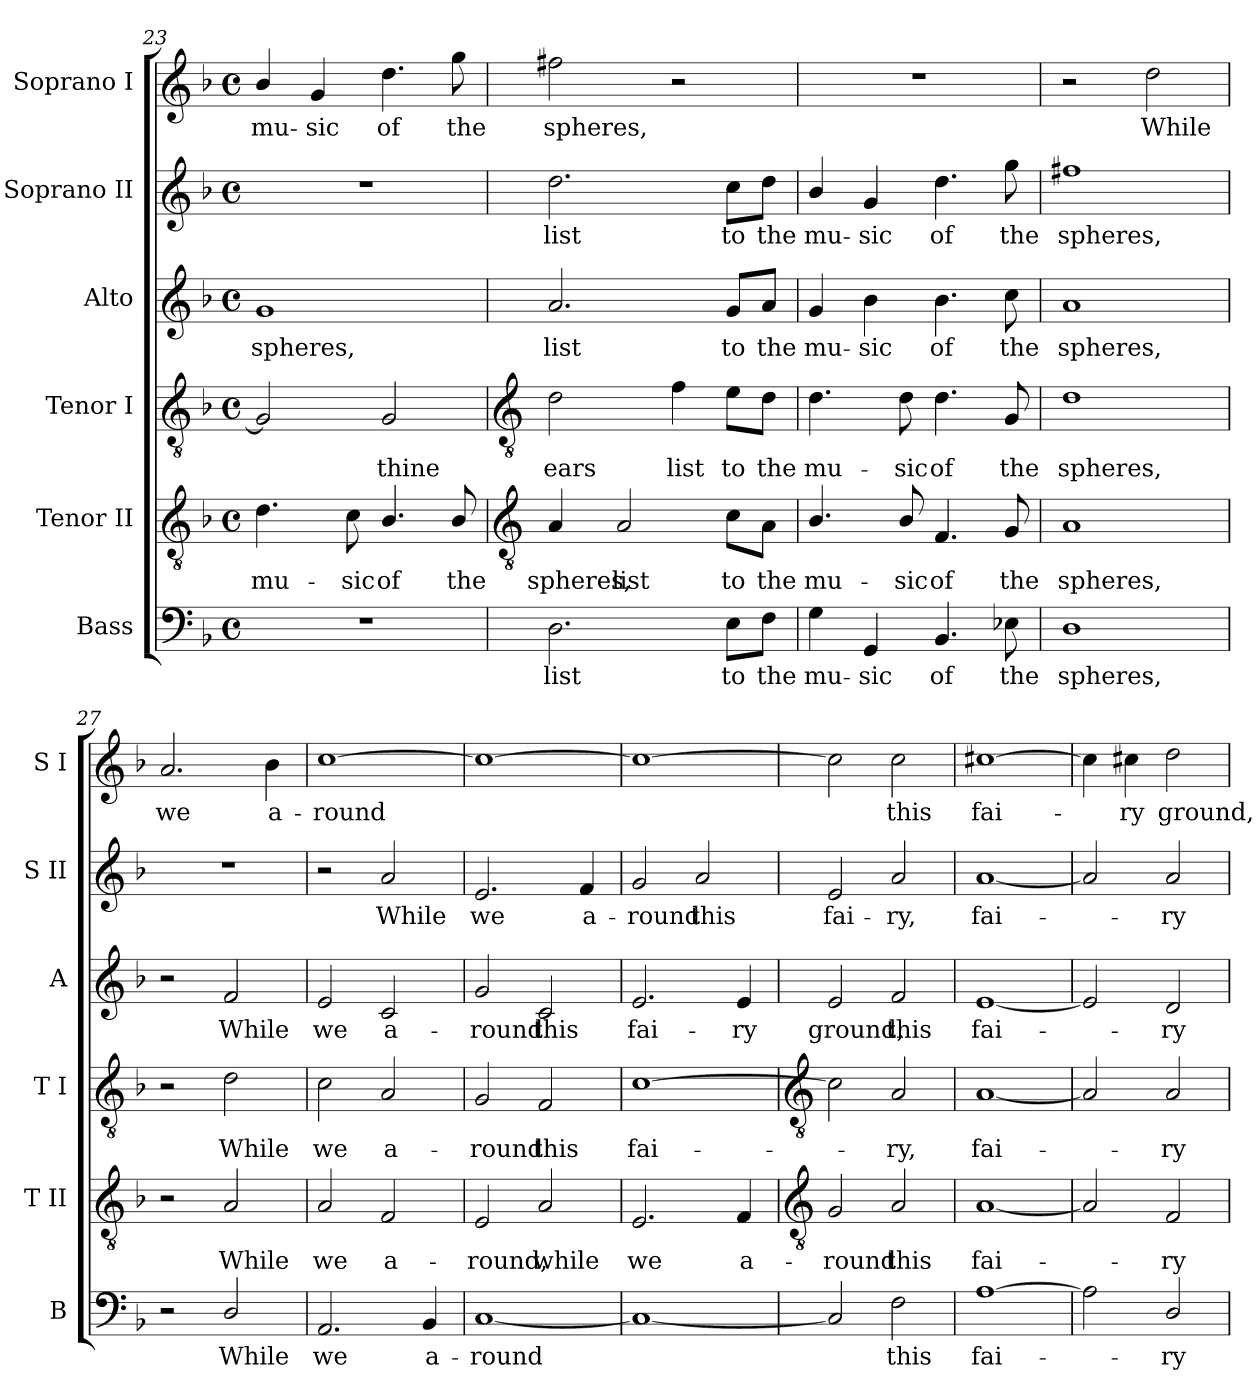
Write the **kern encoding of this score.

**kern	**text	**kern	**text	**kern	**text	**kern	**text	**kern	**text	**kern	**text
*part6	*part6	*part5	*part5	*part4	*part4	*part3	*part3	*part2	*part2	*part1	*part1
*staff6	*staff6	*staff5	*staff5	*staff4	*staff4	*staff3	*staff3	*staff2	*staff2	*staff1	*staff1
*I"Bass	*	*I"Tenor II	*	*I"Tenor I	*	*I"Alto	*	*I"Soprano II	*	*I"Soprano I	*
*I'B	*	*I'T II	*	*I'T I	*	*I'A	*	*I'S II	*	*I'S I	*
*clefF4	*	*clefGv2	*	*clefGv2	*	*clefG2	*	*clefG2	*	*clefG2	*
*k[b-]	*	*k[b-]	*	*k[b-]	*	*k[b-]	*	*k[b-]	*	*k[b-]	*
*F:	*	*F:	*	*F:	*	*F:	*	*F:	*	*F:	*
*M4/4	*	*M4/4	*	*M4/4	*	*M4/4	*	*M4/4	*	*M4/4	*
*met(c)	*	*met(c)	*	*met(c)	*	*met(c)	*	*met(c)	*	*met(c)	*
=23	=23	=23	=23	=23	=23	=23	=23	=23	=23	=23	=23
!	!	!	!LO:LY:b	!	!	!	!LO:LY:b	!	!	!	!LO:LY:b
1r	.	4.d	mu-	2G]	.	1g	spheres,	1r	.	4b-/	mu-
!	!	!	!	!	!	!	!	!	!	!	!LO:LY:b
.	.	.	.	.	.	.	.	.	.	4g	-sic
!	!	!	!LO:LY:b	!	!	!	!	!	!	!	!
.	.	8c	-sic	.	.	.	.	.	.	.	.
!	!	!	!LO:LY:b	!	!LO:LY:b	!	!	!	!	!	!LO:LY:b
.	.	4.B-/	of	2G	thine	.	.	.	.	4.dd	of
!	!	!	!LO:LY:b	!	!	!	!	!	!	!	!LO:LY:b
.	.	8B-/	the	.	.	.	.	.	.	8gg	the
!!LO:LB:g=z
=24	=24	=24	=24	=24	=24	=24	=24	=24	=24	=24	=24
*	*	*clefGv2	*	*clefGv2	*	*	*	*	*	*	*
!	!LO:LY:b	!	!LO:LY:b	!	!LO:LY:b	!	!LO:LY:b	!	!LO:LY:b	!	!LO:LY:b
2.D	list	4A	spheres,	2d	ears	2.a	list	2.dd	list	2ff#X	spheres,
!	!	!	!LO:LY:b	!	!	!	!	!	!	!	!
.	.	2A	list	.	.	.	.	.	.	.	.
!	!	!	!	!	!LO:LY:b	!	!	!	!	!	!
.	.	.	.	4f	list	.	.	.	.	2r	.
!	!LO:LY:b	!	!LO:LY:b	!	!LO:LY:b	!	!LO:LY:b	!	!LO:LY:b	!	!
8E\L	to	8c\L	to	8e\L	to	8g/L	to	8cc\L	to	.	.
!	!LO:LY:b	!	!LO:LY:b	!	!LO:LY:b	!	!LO:LY:b	!	!LO:LY:b	!	!
8F\J	the	8A\J	the	8d\J	the	8a/J	the	8dd\J	the	.	.
=25	=25	=25	=25	=25	=25	=25	=25	=25	=25	=25	=25
!	!LO:LY:b	!	!LO:LY:b	!	!LO:LY:b	!	!LO:LY:b	!	!LO:LY:b	!	!
4G	mu-	4.B-/	mu-	4.d	mu-	4g	mu-	4b-/	mu-	1r	.
!	!LO:LY:b	!	!	!	!	!	!LO:LY:b	!	!LO:LY:b	!	!
4GG	-sic	.	.	.	.	4b-	-sic	4g	-sic	.	.
!	!	!	!LO:LY:b	!	!LO:LY:b	!	!	!	!	!	!
.	.	8B-/	-sic	8d	-sic	.	.	.	.	.	.
!	!LO:LY:b	!	!LO:LY:b	!	!LO:LY:b	!	!LO:LY:b	!	!LO:LY:b	!	!
4.BB-	of	4.F	of	4.d	of	4.b-	of	4.dd	of	.	.
!	!LO:LY:b	!	!LO:LY:b	!	!LO:LY:b	!	!LO:LY:b	!	!LO:LY:b	!	!
8E-X	the	8G	the	8G	the	8cc	the	8gg	the	.	.
=26	=26	=26	=26	=26	=26	=26	=26	=26	=26	=26	=26
!	!LO:LY:b	!	!LO:LY:b	!	!LO:LY:b	!	!LO:LY:b	!	!LO:LY:b	!	!
1D	spheres,	1A	spheres,	1d	spheres,	1a	spheres,	1ff#X	spheres,	2r	.
!	!	!	!	!	!	!	!	!	!	!	!LO:LY:b
.	.	.	.	.	.	.	.	.	.	2dd	While
=27	=27	=27	=27	=27	=27	=27	=27	=27	=27	=27	=27
!	!	!	!	!	!	!	!	!	!	!	!LO:LY:b
2r	.	2r	.	2r	.	2r	.	1r	.	2.a	we
!	!LO:LY:b	!	!LO:LY:b	!	!LO:LY:b	!	!LO:LY:b	!	!	!	!
2D/	While	2A	While	2d	While	2f	While	.	.	.	.
!	!	!	!	!	!	!	!	!	!	!	!LO:LY:b
.	.	.	.	.	.	.	.	.	.	4b-	a-
=28	=28	=28	=28	=28	=28	=28	=28	=28	=28	=28	=28
!	!LO:LY:b	!	!LO:LY:b	!	!LO:LY:b	!	!LO:LY:b	!	!	!	!LO:LY:b
2.AA	we	2A	we	2c	we	2e	we	2r	.	[1cc	-round
!	!	!	!LO:LY:b	!	!LO:LY:b	!	!LO:LY:b	!	!LO:LY:b	!	!
.	.	2F	a-	2A	a-	2c	a-	2a	While	.	.
!	!LO:LY:b	!	!	!	!	!	!	!	!	!	!
4BB-	a-	.	.	.	.	.	.	.	.	.	.
=29	=29	=29	=29	=29	=29	=29	=29	=29	=29	=29	=29
!	!LO:LY:b	!	!LO:LY:b	!	!LO:LY:b	!	!LO:LY:b	!	!LO:LY:b	!	!
[1C	-round	2E	-round,	2G	-round	2g	-round	2.e	we	1cc_	.
!	!	!	!LO:LY:b	!	!LO:LY:b	!	!LO:LY:b	!	!	!	!
.	.	2A	while	2F	this	2c	this	.	.	.	.
!	!	!	!	!	!	!	!	!	!LO:LY:b	!	!
.	.	.	.	.	.	.	.	4f	a-	.	.
=30	=30	=30	=30	=30	=30	=30	=30	=30	=30	=30	=30
!	!	!	!LO:LY:b	!	!LO:LY:b	!	!LO:LY:b	!	!LO:LY:b	!	!
1C_	.	2.E	we	[1c	fai-	2.e	fai-	2g	-round	1cc_	.
!	!	!	!	!	!	!	!	!	!LO:LY:b	!	!
.	.	.	.	.	.	.	.	2a	this	.	.
!	!	!	!LO:LY:b	!	!	!	!LO:LY:b	!	!	!	!
.	.	4F	a-	.	.	4e	-ry	.	.	.	.
!!LO:LB:g=z
=31	=31	=31	=31	=31	=31	=31	=31	=31	=31	=31	=31
*	*	*clefGv2	*	*clefGv2	*	*	*	*	*	*	*
!	!	!	!LO:LY:b	!	!	!	!LO:LY:b	!	!LO:LY:b	!	!
2C]	.	2G	-round	2c]	.	2e	ground,	2e	fai-	2cc]	.
!	!LO:LY:b	!	!LO:LY:b	!	!LO:LY:b	!	!LO:LY:b	!	!LO:LY:b	!	!LO:LY:b
2F	this	2A	this	2A	ry,	2f	this	2a	-ry,	2cc	this
=32	=32	=32	=32	=32	=32	=32	=32	=32	=32	=32	=32
!	!LO:LY:b	!	!LO:LY:b	!	!LO:LY:b	!	!LO:LY:b	!	!LO:LY:b	!	!LO:LY:b
[1A	fai-	[1A	fai-	[1A	fai-	[1e	fai-	[1a	fai-	[1cc#X	fai-
=33	=33	=33	=33	=33	=33	=33	=33	=33	=33	=33	=33
2A]	.	2A]	.	2A]	.	2e]	.	2a]	.	4cc#]	.
!	!	!	!	!	!	!	!	!	!	!	!LO:LY:b
.	.	.	.	.	.	.	.	.	.	4cc#X	ry
!	!LO:LY:b	!	!LO:LY:b	!	!LO:LY:b	!	!LO:LY:b	!	!LO:LY:b	!	!LO:LY:b
2D/	ry	2F	ry	2A	ry	2d	ry	2a	ry	2dd	ground,
=	=	=	=	=	=	=	=	=	=	=	=
*-	*-	*-	*-	*-	*-	*-	*-	*-	*-	*-	*-
